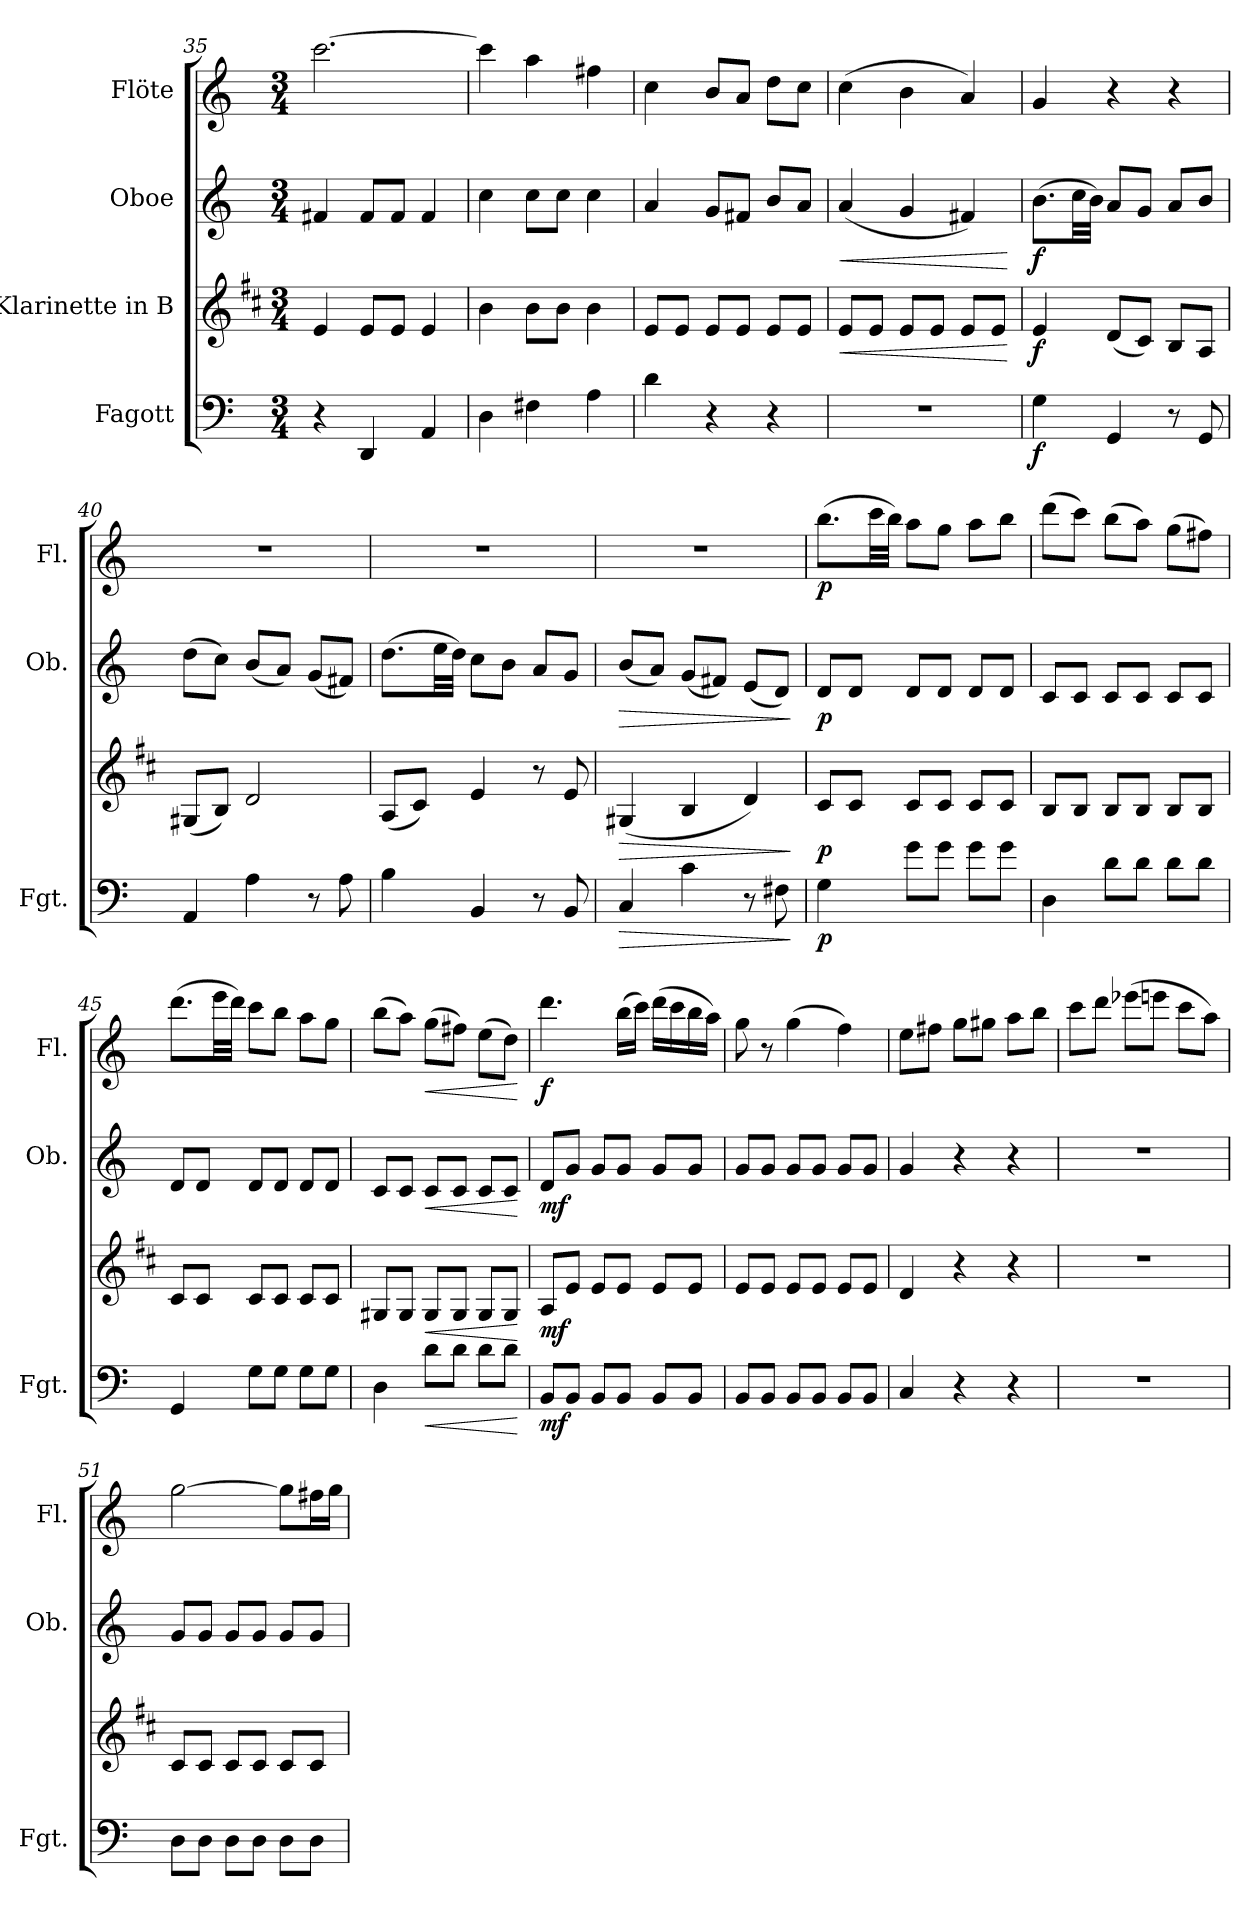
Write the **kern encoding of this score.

**kern	**dynam	**kern	**dynam	**kern	**dynam	**kern	**dynam
*part4	*part4	*part3	*part3	*part2	*part2	*part1	*part1
*staff4	*staff4	*staff3	*staff3	*staff2	*staff2	*staff1	*staff1
*I"Fagott	*	*I"Klarinette in B	*	*I"Oboe	*	*I"Flöte	*
*I'Fgt.	*	*	*	*I'Ob.	*	*I'Fl.	*
*clefF4	*	*clefG2	*	*clefG2	*	*clefG2	*
*	*	*ITrd1c2	*	*	*	*	*
*k[]	*	*k[]	*	*k[]	*	*k[]	*
*M3/4	*	*M3/4	*	*M3/4	*	*M3/4	*
=35	=35	=35	=35	=35	=35	=35	=35
4r	.	4d/	.	4f#X/	.	[2.ccc\	.
4DD/	.	8d/L	.	8f#/L	.	.	.
.	.	8d/J	.	8f#/J	.	.	.
4AA/	.	4d/	.	4f#/	.	.	.
=36	=36	=36	=36	=36	=36	=36	=36
4D\	.	4a\	.	4cc\	.	4ccc\]	.
4F#X\	.	8a\L	.	8cc\L	.	4aa\	.
.	.	8a\J	.	8cc\J	.	.	.
4A\	.	4a\	.	4cc\	.	4ff#X\	.
=37	=37	=37	=37	=37	=37	=37	=37
4d\	.	8d/L	.	4a/	.	4cc\	.
.	.	8d/J	.	.	.	.	.
4r	.	8d/L	.	8g/L	.	8b/L	.
.	.	8d/J	.	8f#X/J	.	8a/J	.
4r	.	8d/L	.	8b/L	.	8dd\L	.
.	.	8d/J	.	8a/J	.	8cc\J	.
=38	=38	=38	=38	=38	=38	=38	=38
!	!	!	!LO:HP:b	!	!LO:HP:b	!	!
2.r	.	8d/L	<	(<4a/	<	(>4cc\	.
.	.	8d/J	.	.	.	.	.
.	.	8d/L	.	4g/	.	4b\	.
.	.	8d/J	.	.	.	.	.
.	.	8d/L	.	4f#X/)	.	4a/)	.
.	.	8d/J	.	.	.	.	.
.	.	.	[	.	[	.	.
=39	=39	=39	=39	=39	=39	=39	=39
!	!LO:DY:b	!	!LO:DY:b	!	!LO:DY:b	!	!
4G\	f	4d/	f	(>8.b\L	f	4g/	.
.	.	.	.	32cc\LL	.	.	.
.	.	.	.	32b\JJJ)	.	.	.
4GG/	.	(<8c/L	.	8a/L	.	4r	.
.	.	8B/J)	.	8g/J	.	.	.
8r	.	8A/L	.	8a/L	.	4r	.
8GG/	.	8G/J	.	8b/J	.	.	.
=40	=40	=40	=40	=40	=40	=40	=40
4AA/	.	(<8F#X/L	.	(>8dd\L	.	2.r	.
.	.	8A/J)	.	8cc\J)	.	.	.
4A\	.	2c/	.	(<8b/L	.	.	.
.	.	.	.	8a/J)	.	.	.
8r	.	.	.	(<8g/L	.	.	.
8A\	.	.	.	8f#X/J)	.	.	.
=41	=41	=41	=41	=41	=41	=41	=41
4B\	.	(<8G/L	.	(>8.dd\L	.	2.r	.
.	.	8B/J)	.	.	.	.	.
.	.	.	.	32ee\LL	.	.	.
.	.	.	.	32dd\JJJ)	.	.	.
4BB/	.	4d/	.	8cc\L	.	.	.
.	.	.	.	8b\J	.	.	.
8r	.	8r	.	8a/L	.	.	.
8BB/	.	8d/	.	8g/J	.	.	.
!!LO:LB:g=z
=42	=42	=42	=42	=42	=42	=42	=42
!	!LO:HP:b	!	!LO:HP:b	!	!LO:HP:b	!	!
4C/	>	(<4F#X/	>	(<8b/L	>	2.r	.
.	.	.	.	8a/J)	.	.	.
4c\	.	4A/	.	(<8g/L	.	.	.
.	.	.	.	8f#X/J)	.	.	.
8r	.	4c/)	.	(<8e/L	.	.	.
8F#X\	.	.	.	8d/J)	.	.	.
.	]	.	]	.	]	.	.
=43	=43	=43	=43	=43	=43	=43	=43
!	!LO:DY:b	!	!LO:DY:b	!	!LO:DY:b	!	!LO:DY:b
4G\	p	8B/L	p	8d/L	p	(>8.bb\L	p
.	.	8B/J	.	8d/J	.	.	.
.	.	.	.	.	.	32ccc\LL	.
.	.	.	.	.	.	32bb\JJJ)	.
8g\L	.	8B/L	.	8d/L	.	8aa\L	.
8g\J	.	8B/J	.	8d/J	.	8gg\J	.
8g\L	.	8B/L	.	8d/L	.	8aa\L	.
8g\J	.	8B/J	.	8d/J	.	8bb\J	.
=44	=44	=44	=44	=44	=44	=44	=44
4D\	.	8A/L	.	8c/L	.	(>8ddd\L	.
.	.	8A/J	.	8c/J	.	8ccc\J)	.
8d\L	.	8A/L	.	8c/L	.	(>8bb\L	.
8d\J	.	8A/J	.	8c/J	.	8aa\J)	.
8d\L	.	8A/L	.	8c/L	.	(>8gg\L	.
8d\J	.	8A/J	.	8c/J	.	8ff#X\J)	.
=45	=45	=45	=45	=45	=45	=45	=45
4GG/	.	8B/L	.	8d/L	.	(>8.ddd\L	.
.	.	8B/J	.	8d/J	.	.	.
.	.	.	.	.	.	32eee\LL	.
.	.	.	.	.	.	32ddd\JJJ)	.
8G\L	.	8B/L	.	8d/L	.	8ccc\L	.
8G\J	.	8B/J	.	8d/J	.	8bb\J	.
8G\L	.	8B/L	.	8d/L	.	8aa\L	.
8G\J	.	8B/J	.	8d/J	.	8gg\J	.
=46	=46	=46	=46	=46	=46	=46	=46
4D\	.	8F#X/L	.	8c/L	.	(>8bb\L	.
.	.	8F#/J	.	8c/J	.	8aa\J)	.
!	!LO:HP:b	!	!LO:HP:b	!	!LO:HP:b	!	!LO:HP:b
8d\L	<	8F#/L	<	8c/L	<	(>8gg\L	<
8d\J	.	8F#/J	.	8c/J	.	8ff#X\J)	.
8d\L	.	8F#/L	.	8c/L	.	(>8ee\L	.
8d\J	.	8F#/J	.	8c/J	.	8dd\J)	.
.	[	.	[	.	[	.	[
=47	=47	=47	=47	=47	=47	=47	=47
!	!LO:DY:b	!	!LO:DY:b	!	!LO:DY:b	!	!LO:DY:b
8BB/L	mf	8G/L	mf	8d/L	mf	4.ddd\	f
8BB/J	.	8d/J	.	8g/J	.	.	.
8BB/L	.	8d/L	.	8g/L	.	.	.
8BB/J	.	8d/J	.	8g/J	.	(>16bb\LL	.
.	.	.	.	.	.	16ccc\JJ)	.
8BB/L	.	8d/L	.	8g/L	.	(>16ddd\LL	.
.	.	.	.	.	.	16ccc\	.
8BB/J	.	8d/J	.	8g/J	.	16bb\	.
.	.	.	.	.	.	16aa\JJ)	.
=48	=48	=48	=48	=48	=48	=48	=48
8BB/L	.	8d/L	.	8g/L	.	8gg\	.
8BB/J	.	8d/J	.	8g/J	.	8r	.
8BB/L	.	8d/L	.	8g/L	.	(>4gg\	.
8BB/J	.	8d/J	.	8g/J	.	.	.
8BB/L	.	8d/L	.	8g/L	.	4ff\)	.
8BB/J	.	8d/J	.	8g/J	.	.	.
!!LO:LB:g=z
=49	=49	=49	=49	=49	=49	=49	=49
4C/	.	4c/	.	4g/	.	8ee\L	.
.	.	.	.	.	.	8ff#X\J	.
4r	.	4r	.	4r	.	8gg\L	.
.	.	.	.	.	.	8gg#X\J	.
4r	.	4r	.	4r	.	8aa\L	.
.	.	.	.	.	.	8bb\J	.
=50	=50	=50	=50	=50	=50	=50	=50
2.r	.	2.r	.	2.r	.	8ccc\L	.
.	.	.	.	.	.	8ddd\J	.
.	.	.	.	.	.	(>8eee-X\L	.
.	.	.	.	.	.	8eeen\J	.
.	.	.	.	.	.	8ccc\L	.
.	.	.	.	.	.	8aa\J)	.
=51	=51	=51	=51	=51	=51	=51	=51
8D\L	.	8B/L	.	8g/L	.	[2gg\	.
8D\J	.	8B/J	.	8g/J	.	.	.
8D\L	.	8B/L	.	8g/L	.	.	.
8D\J	.	8B/J	.	8g/J	.	.	.
8D\L	.	8B/L	.	8g/L	.	8gg\L]	.
8D\J	.	8B/J	.	8g/J	.	16ff#X\L	.
.	.	.	.	.	.	16gg\JJ	.
=	=	=	=	=	=	=	=
*-	*-	*-	*-	*-	*-	*-	*-
